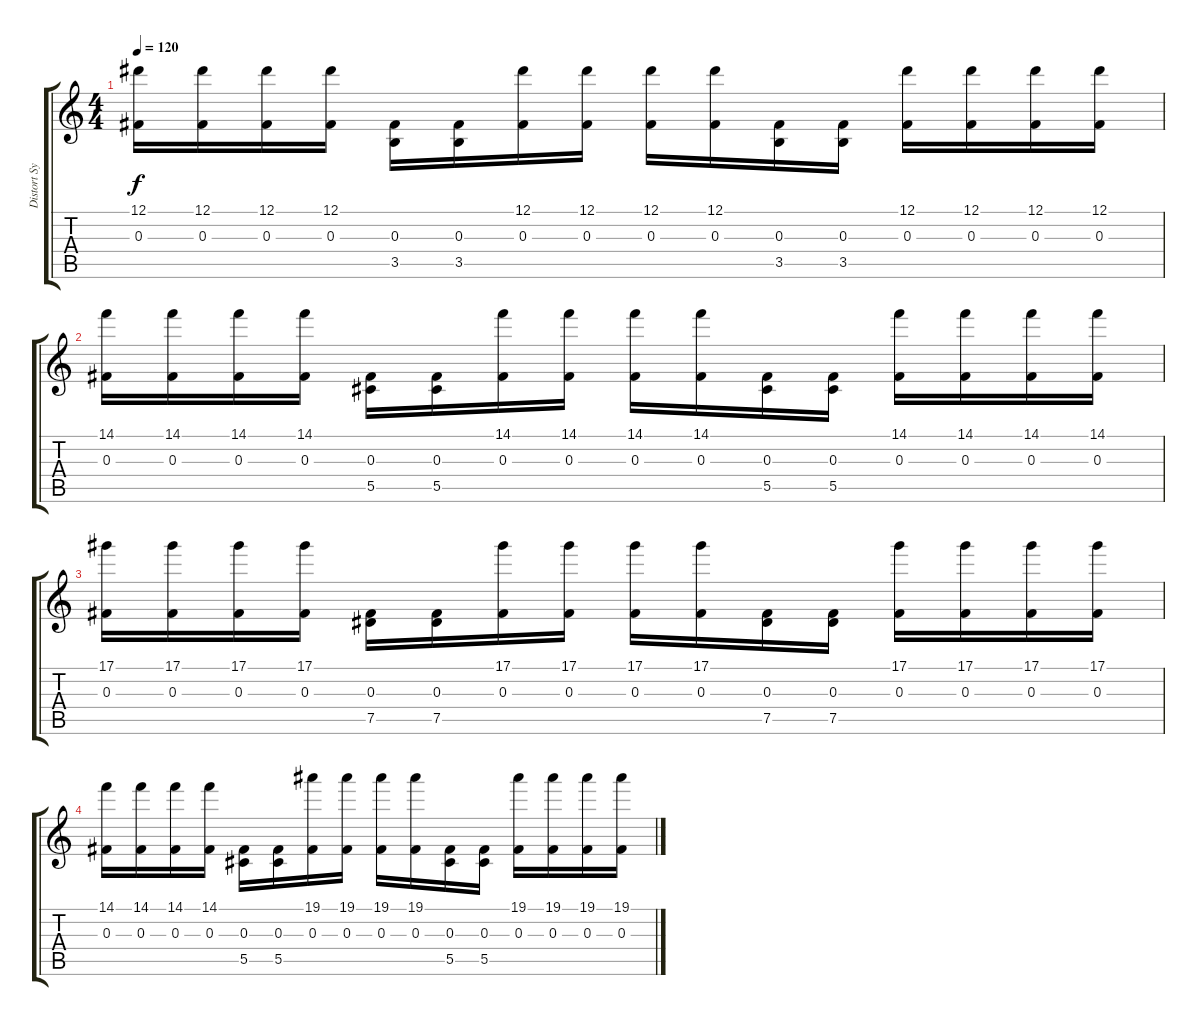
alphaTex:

\track ("Distort Synth" "Distort Sy") {instrument overdrivenguitar}
\staff {score tabs}
\tuning (Eb4 Bb3 Gb3 Db3 Ab2 Eb2) {hide}
\ts (4 4)
\tempo 120
\clef g2
\ks c
(12.1 0.3).16{dy f} (12.1 0.3).16 (12.1 0.3).16 (12.1 0.3).16 (0.3 3.5).16 (0.3 3.5).16 (12.1 0.3).16 (12.1 0.3).16 (12.1 0.3).16 (12.1 0.3).16 (0.3 3.5).16 (0.3 3.5).16 (12.1 0.3).16 (12.1 0.3).16 (12.1 0.3).16 (12.1 0.3).16 |
(14.1 0.3).16 (14.1 0.3).16 (14.1 0.3).16 (14.1 0.3).16 (0.3 5.5).16 (0.3 5.5).16 (14.1 0.3).16 (14.1 0.3).16 (14.1 0.3).16 (14.1 0.3).16 (0.3 5.5).16 (0.3 5.5).16 (14.1 0.3).16 (14.1 0.3).16 (14.1 0.3).16 (14.1 0.3).16 |
(17.1 0.3).16{volume 0} (17.1 0.3).16 (17.1 0.3).16 (17.1 0.3).16 (0.3 7.5).16 (0.3 7.5).16 (17.1 0.3).16 (17.1 0.3).16 (17.1 0.3).16 (17.1 0.3).16 (0.3 7.5).16 (0.3 7.5).16 (17.1 0.3).16 (17.1 0.3).16 (17.1 0.3).16 (17.1 0.3).16 |
(14.1 0.3).16 (14.1 0.3).16 (14.1 0.3).16 (14.1 0.3).16 (0.3 5.5).16 (0.3 5.5).16 (19.1 0.3).16 (19.1 0.3).16 (19.1 0.3).16 (19.1 0.3).16 (0.3 5.5).16 (0.3 5.5).16 (19.1 0.3).16 (19.1 0.3).16 (19.1 0.3).16 (19.1 0.3).16
